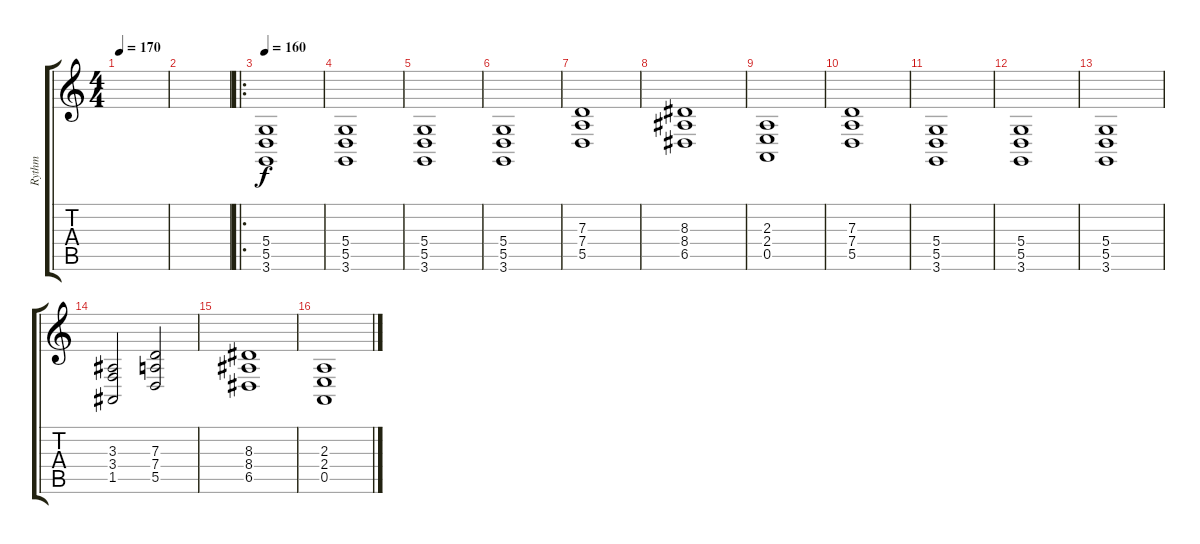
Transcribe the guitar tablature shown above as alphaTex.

\track ("Rythm" "Rythm") {instrument lead1square}
\staff {score tabs}
\tuning (E4 B3 G3 D3 A2 E2) {hide}
\ts (4 4)
\tempo 170
\tempo 180
\tempo 170
\clef g2
\ks c
|
|
\ro
\tempo 160
(5.4 5.5 3.6).1 |
(5.4 5.5 3.6).1 |
(5.4 5.5 3.6).1 |
(5.4 5.5 3.6).1 |
(7.3 7.4 5.5).1 |
(8.3 8.4 6.5).1 |
(2.3 2.4 0.5).1 |
(7.3 7.4 5.5).1 |
(5.4 5.5 3.6).1 |
(5.4 5.5 3.6).1 |
(5.4 5.5 3.6).1 |
(3.3 3.4 1.5).2 (7.3 7.4 5.5).2 |
(8.3 8.4 6.5).1 |
(2.3 2.4 0.5).1
